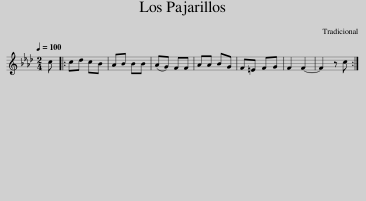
X:1
L:1/8
Q:1/4=100
M:2/4
I:linebreak $
K:Fmin
V:1 treble
V:1
 c |: cd cB | AB BB | (AG) FF | AA BG | %5
 F=E FG | F2 F2- | F2 z c :| %8
